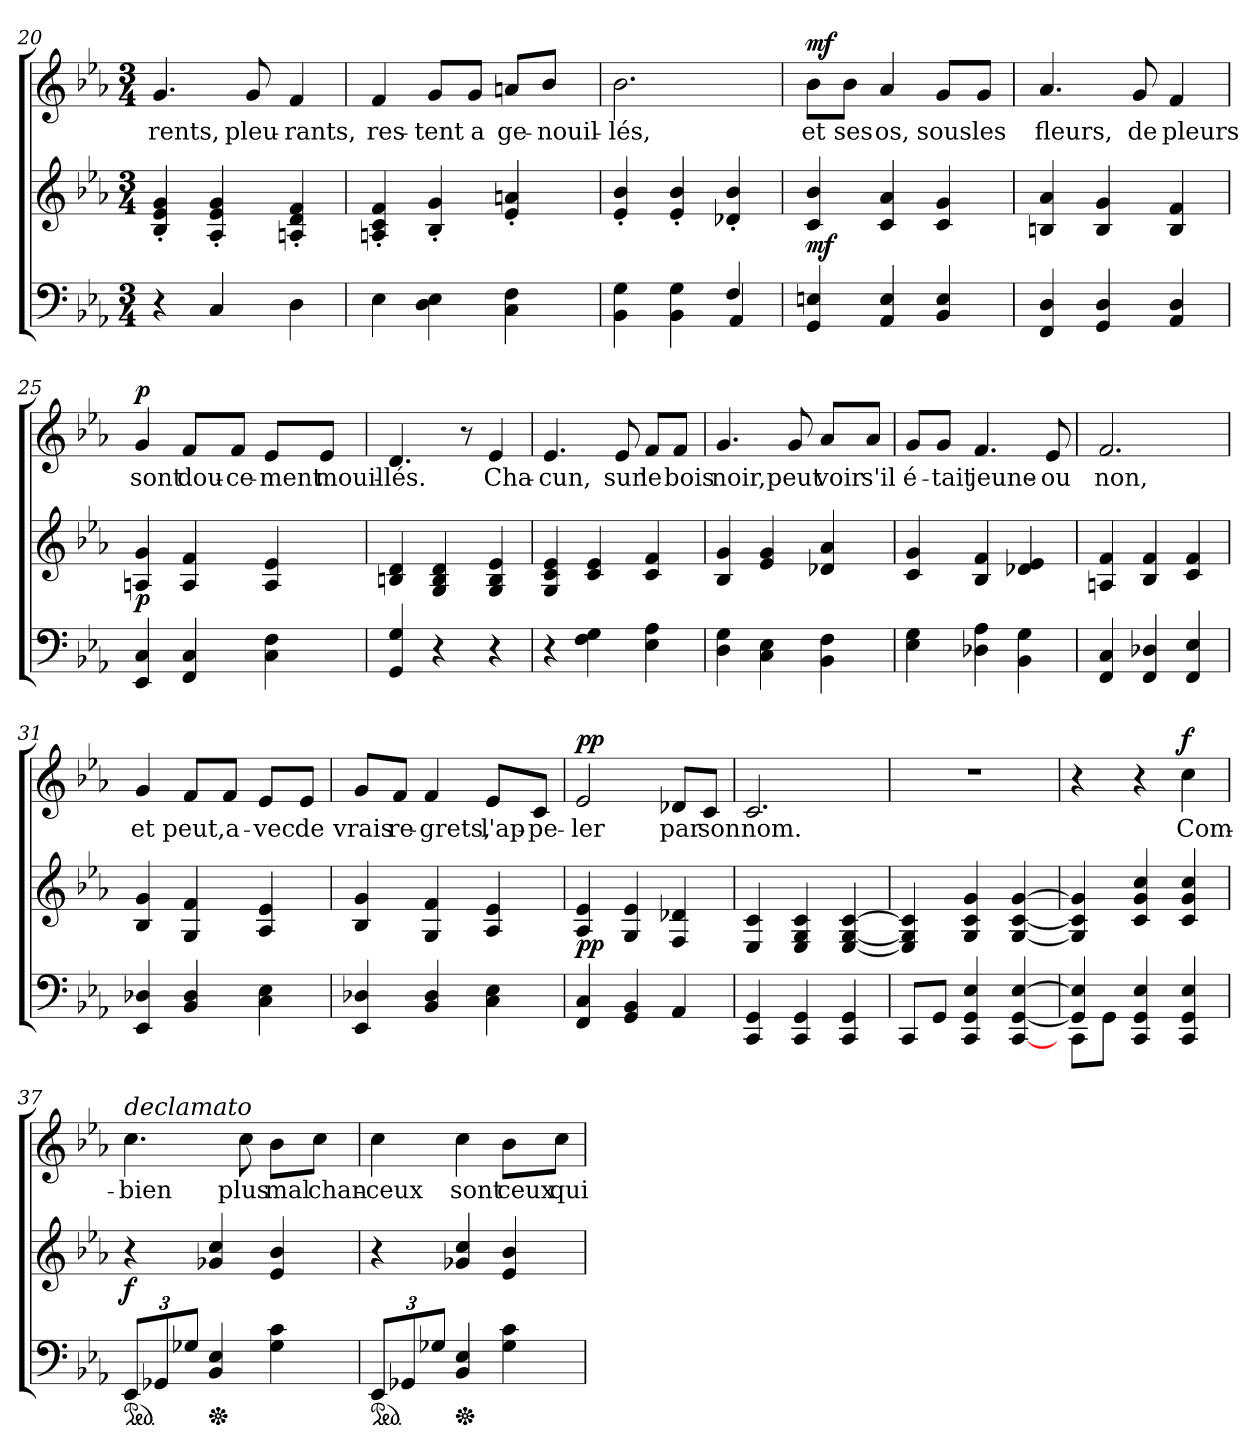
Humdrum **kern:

**kern	**kern	**dynam	**kern	**text	**dynam
*part3	*part2	*part2	*part1	*part1	*part1
*staff3	*staff2	*staff2	*staff1	*staff1	*staff1
*clefF4	*clefG2	*	*clefG2	*	*
*k[b-e-a-]	*k[b-e-a-]	*	*k[b-e-a-]	*	*
*E-:	*E-:	*	*E-:	*	*
*M3/4	*M3/4	*	*M3/4	*	*
=20	=20	=20	=20	=20	=20
!	!	!	!	!LO:LY:b	!
4r	4B-/'< 4e-/'< 4g/'<	.	4.g/	-rents,	.
4C/	4A-/'< 4e-/'< 4g/'<	.	.	.	.
!	!	!	!	!LO:LY:b	!
.	.	.	8g/	pleu-	.
!	!	!	!	!LO:LY:b	!
4D\	4An/'< 4d/'< 4f/'<	.	4f/	-rants,	.
=21	=21	=21	=21	=21	=21
!	!	!	!	!LO:LY:b	!
4E-\	4An/'< 4c/'< 4f/'<	.	4f/	res-	.
!	!	!	!	!LO:LY:b	!
4D\ 4E-\	4B-/'< 4g/'<	.	8g/L	-tent	.
!	!	!	!	!LO:LY:b	!
.	.	.	8g/J	a	.
!	!	!	!	!LO:LY:b	!
4C\ 4F\	4e-/'< 4an/'<	.	8an/L	ge-	.
!	!	!	!	!LO:LY:b	!
.	.	.	8b-/J	-nouil-	.
=22	=22	=22	=22	=22	=22
*^	*	*	*	*	*
!	!	!	!	!	!LO:LY:b	!
4BB-\ 4G\	2ryy	4e-/'< 4b-/'<	.	2.b-\	-lés,	.
4BB-\ 4G\	.	4e-/'< 4b-/'<	.	.	.	.
4F/	4AA-/	4d-X/'< 4b-/'<	.	.	.	.
=23	=23	=23	=23	=23	=23	=23
!	!	!	!LO:DY:b	!	!LO:LY:b	!LO:DY:a
*v	*v	*	*	*	*	*
4GG/ 4En/	4c/ 4b-/	mf	8b-\L	et	mf
!	!	!	!	!LO:LY:b	!
.	.	.	8b-\J	ses	.
!	!	!	!	!LO:LY:b	!
4AA-/ 4E/	4c/ 4a-/	.	4a-i/	os,	.
!	!	!	!	!LO:LY:b	!
4BB-/ 4E/	4c/ 4g/	.	8g/L	sous	.
!	!	!	!	!LO:LY:b	!
.	.	.	8g/J	les	.
!!LO:PB:g=z
=24	=24	=24	=24	=24	=24
!	!	!	!	!LO:LY:b	!
4FF/ 4D/	4Bn/ 4a-/	.	4.a-/	fleurs,	.
4GG/ 4D/	4B/ 4g/	.	.	.	.
!	!	!	!	!LO:LY:b	!
.	.	.	8g/	de	.
!	!	!	!	!LO:LY:b	!
4AA-/ 4D/	4B/ 4f/	.	4f/	pleurs	.
=25	=25	=25	=25	=25	=25
!	!	!LO:DY:b	!	!LO:LY:b	!LO:DY:a
4EE-/ 4C/	4An/ 4g/	p	4g/	sont	p
!	!	!	!	!LO:LY:b	!
4FF/ 4C/	4A/ 4f/	.	8f/L	dou-	.
!	!	!	!	!LO:LY:b	!
.	.	.	8f/J	-ce-	.
!	!	!	!	!LO:LY:b	!
4C\ 4F\	4A/ 4e-/	.	8e-/L	-ment	.
!	!	!	!	!LO:LY:b	!
.	.	.	8e-/J	mouil-	.
=26	=26	=26	=26	=26	=26
!	!	!	!	!LO:LY:b	!
4GG/ 4G/	4Bn/ 4d/	.	4.d/	-lés.	.
4r	4G/ 4B/ 4d/	.	.	.	.
.	.	.	8r	.	.
!	!	!	!	!LO:LY:b	!
4r	4G/ 4B/ 4e-/	.	4e-/	Cha-	.
=27	=27	=27	=27	=27	=27
!	!	!	!	!LO:LY:b	!
4r	4G/ 4c/ 4e-/	.	4.e-/	-cun,	.
4F\ 4G\	4c/ 4e-/	.	.	.	.
!	!	!	!	!LO:LY:b	!
.	.	.	8e-/	sur	.
!	!	!	!	!LO:LY:b	!
4E-\ 4A-\	4c/ 4f/	.	8f/L	le	.
!	!	!	!	!LO:LY:b	!
.	.	.	8f/J	bois	.
=28	=28	=28	=28	=28	=28
!	!	!	!	!LO:LY:b	!
4D\ 4G\	4B-/ 4g/	.	4.g/	noir,	.
4C\ 4E-\	4e-/ 4g/	.	.	.	.
!	!	!	!	!LO:LY:b	!
.	.	.	8g/	peut	.
!	!	!	!	!LO:LY:b	!
4BB-\ 4F\	4d-X/ 4a-/	.	8a-/L	voir	.
!	!	!	!	!LO:LY:b	!
.	.	.	8a-/J	s'il	.
!!LO:LB:g=z
=29	=29	=29	=29	=29	=29
!	!	!	!	!LO:LY:b	!
4E-\ 4G\	4c/ 4g/	.	8g/L	é-	.
!	!	!	!	!LO:LY:b	!
.	.	.	8g/J	-tait	.
!	!	!	!	!LO:LY:b	!
4D-X\ 4A-\	4B-/ 4f/	.	4.f/	jeune-	.
4BB-\ 4G\	4d-X/ 4e-/	.	.	.	.
!	!	!	!	!LO:LY:b	!
.	.	.	8e-/	-ou	.
=30	=30	=30	=30	=30	=30
!	!	!	!	!LO:LY:b	!
4FF/ 4C/	4An/ 4f/	.	2.f/	non,	.
4FF/ 4D-X/	4B-/ 4f/	.	.	.	.
4FF/ 4E-/	4c/ 4f/	.	.	.	.
=31	=31	=31	=31	=31	=31
!	!	!	!	!LO:LY:b	!
4EE-/ 4D-X/	4B-/ 4g/	.	4g/	et	.
!	!	!	!	!LO:LY:b	!
4BB-/ 4D-/	4G/ 4f/	.	8f/L	peut,	.
!	!	!	!	!LO:LY:b	!
.	.	.	8f/J	a-	.
!	!	!	!	!LO:LY:b	!
4C\ 4E-\	4A-/ 4e-/	.	8e-/L	-vec	.
!	!	!	!	!LO:LY:b	!
.	.	.	8e-/J	de	.
=32	=32	=32	=32	=32	=32
!	!	!	!	!LO:LY:b	!
4EE-/ 4D-X/	4B-/ 4g/	.	8g/L	vrais	.
!	!	!	!	!LO:LY:b	!
.	.	.	8f/J	re-	.
!	!	!	!	!LO:LY:b	!
4BB-/ 4D-/	4G/ 4f/	.	4f/	-grets,	.
!	!	!	!	!LO:LY:b	!
4C\ 4E-\	4A-/ 4e-/	.	8e-/L	l'ap-	.
!	!	!	!	!LO:LY:b	!
.	.	.	8c/J	-pe-	.
=33	=33	=33	=33	=33	=33
!	!	!LO:DY:b	!	!LO:LY:b	!LO:DY:a
4FF/ 4C/	4A-/ 4e-/	pp	2e-/	-ler	pp
4GG/ 4BB-/	4G/ 4e-/	.	.	.	.
!	!	!	!	!LO:LY:b	!
4AA-/	4F/ 4d-X/	.	8d-X/L	par	.
!	!	!	!	!LO:LY:b	!
.	.	.	8c/J	son	.
!!LO:LB:g=z
=34	=34	=34	=34	=34	=34
!	!	!	!	!LO:LY:b	!
4CC/ 4GG/	4E-/ 4c/	.	2.c/	nom.	.
4CC/ 4GG/	4E-/ 4G/ 4c/	.	.	.	.
4CC/ 4GG/	[<4E-/ [<4G/ [<4c/	.	.	.	.
=35	=35	=35	=35	=35	=35
8CC/L	4E-/] 4G/] 4c/]	.	2.r	.	.
8GG/J	.	.	.	.	.
4CC/ 4GG/ 4E-/	4G/ 4c/ 4g/	.	.	.	.
[<4CC/ [>4GG/ [>4E-/	[<4G/ [>4c/ [>4g/	.	.	.	.
=36	=36	=36	=36	=36	=36
*^	*	*	*	*	*
4GG/] 4E-/]	8CC\L	4G/] 4c/] 4g/]	.	4r	.	.
.	8GG\J	.	.	.	.	.
4CC/ 4GG/ 4E-/	2ryy	4c/ 4g/ 4cc/	.	4r	.	.
!	!	!	!	!	!LO:LY:b	!LO:DY:a
4CC/ 4GG/ 4E-/	.	4c/ 4g/ 4cc/	.	4cc\	Com-	f
*v	*v	*	*	*	*	*
=37	=37	=37	=37	=37	=37
*ped	*	*	*	*	*
!	!	!	!LO:TX:a:i:t=declamato	!	!
!	!	!LO:DY:b	!	!LO:LY:b	!
12EE-/L	4r	f	4.cc\	-bien	.
12GG-X/	.	.	.	.	.
12G-X/J	.	.	.	.	.
*Xped	*	*	*	*	*
4BB-/ 4E-/	4g-X/ 4cc/	.	.	.	.
!	!	!	!	!LO:LY:b	!
.	.	.	8cc\	plus	.
!	!	!	!	!LO:LY:b	!
4G-\ 4c\	4e-/ 4b-/	.	8b-\L	mal	.
!	!	!	!	!LO:LY:b	!
.	.	.	8cc\J	chan-	.
=38	=38	=38	=38	=38	=38
*ped	*	*	*	*	*
!	!	!	!	!LO:LY:b	!
12EE-/L	4r	.	4cc\	-ceux	.
12GG-X/	.	.	.	.	.
12G-X/J	.	.	.	.	.
*Xped	*	*	*	*	*
!	!	!	!	!LO:LY:b	!
4BB-/ 4E-/	4g-X/ 4cc/	.	4cc\	sont	.
!	!	!	!	!LO:LY:b	!
4G-\ 4c\	4e-/ 4b-/	.	8b-\L	ceux	.
!	!	!	!	!LO:LY:b	!
.	.	.	8cc\J	qui	.
=	=	=	=	=	=
*-	*-	*-	*-	*-	*-
